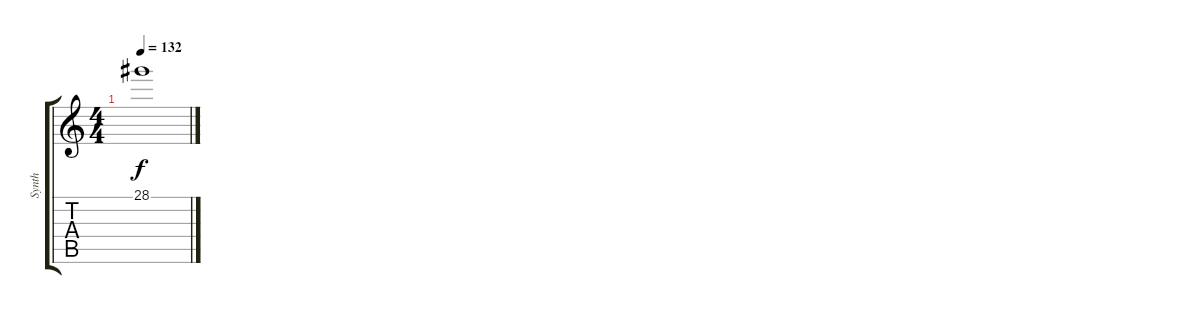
\track ("Synth" "Synth") {instrument glockenspiel}
\staff {score tabs}
\tuning (E4 B3 G3 D3 A2 E2) {hide}
\ts (4 4)
\tempo 132
\clef g2
\ks c
28.1.1{dy f}
